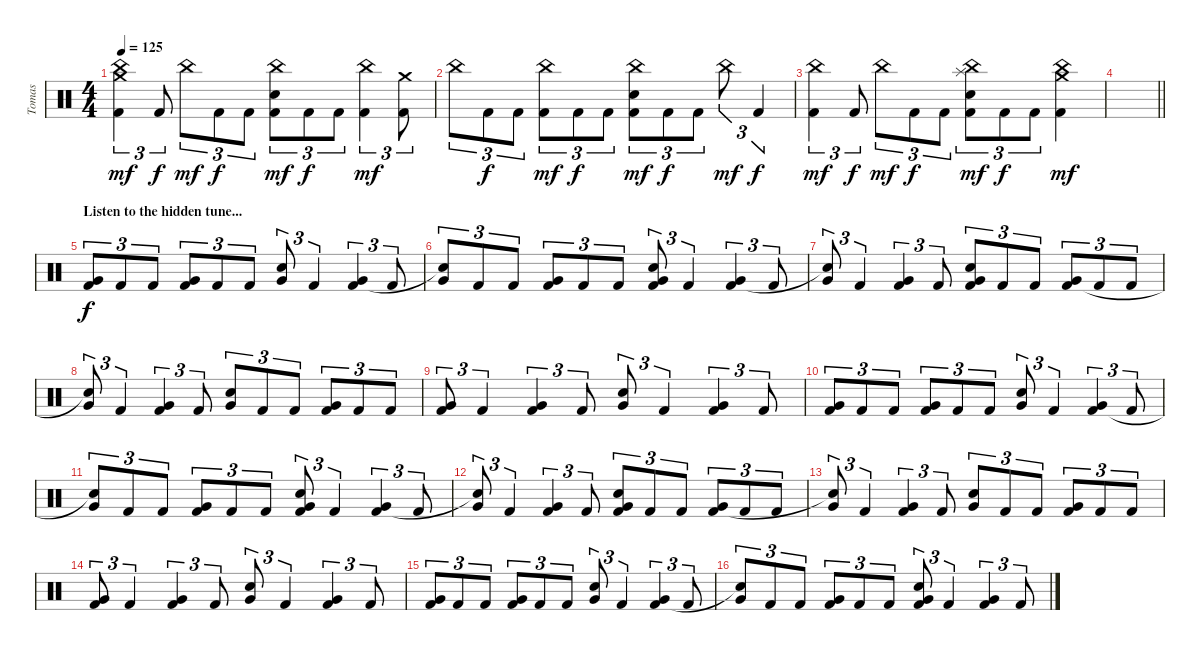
\track ("Tomas" "Tomas") {instrument percussion}
\staff {score}
\articulation defaults
\ts (4 4)
\tempo 125
\clef neutral
\ks c
("China (hit)" "Crash medium (hit)" "Kick (hit) 2").4{tu (3 2) dy mf} "Kick (hit) 2".8{tu (3 2) dy f} "China (hit)".8{tu (3 2) dy mf} "Kick (hit) 2".8{tu (3 2) dy f} "Kick (hit) 2".8{tu (3 2)} ("China (hit)" "Electric Snare (hit)" "Kick (hit) 2").8{tu (3 2) dy mf} "Kick (hit) 2".8{tu (3 2) dy f} "Kick (hit) 2".8{tu (3 2)} ("China (hit)" "Kick (hit) 2").4{tu (3 2) dy mf} ("Crash medium (hit)" "Kick (hit) 2").8{tu (3 2)} |
"China (hit)".8{tu (3 2)} "Kick (hit) 2".8{tu (3 2) dy f} "Kick (hit) 2".8{tu (3 2)} ("China (hit)" "Kick (hit) 2").8{tu (3 2) dy mf} "Kick (hit) 2".8{tu (3 2) dy f} "Kick (hit) 2".8{tu (3 2)} ("China (hit)" "Electric Snare (hit)" "Kick (hit) 2").8{tu (3 2) dy mf} "Kick (hit) 2".8{tu (3 2) dy f} "Kick (hit) 2".8{tu (3 2)} "China (hit)".8{tu (3 2) dy mf} "Kick (hit) 2".4{tu (3 2) dy f} |
("China (hit)" "Kick (hit) 2").4{tu (3 2) dy mf} "Kick (hit) 2".8{tu (3 2) dy f} "China (hit)".8{tu (3 2) dy mf} "Kick (hit) 2".8{tu (3 2) dy f} "Kick (hit) 2".8{tu (3 2)} ("China (hit)" "Splash (hit)" "Electric Snare (hit)" "Kick (hit) 2").8{tu (3 2) dy mf} "Kick (hit) 2".8{tu (3 2) dy f} "Kick (hit) 2".8{tu (3 2)} ("China (hit)" "Crash medium (hit)" "Kick (hit) 2").4{dy mf} |
\barLineRight lightlight
|
\section ("" "Listen to the hidden tune...")
("Very Low Tom (hit)" "Kick (hit) 2").8{tu (3 2) dy f} "Kick (hit) 2".8{tu (3 2)} "Kick (hit) 2".8{tu (3 2)} ("Very Low Tom (hit)" "Kick (hit) 2").8{tu (3 2)} "Kick (hit) 2".8{tu (3 2)} "Kick (hit) 2".8{tu (3 2)} ("Electric Snare (hit)" "Very Low Tom (hit)").8{tu (3 2)} "Kick (hit) 2".4{tu (3 2)} ("Very Low Tom (hit)" "Kick (hit) 2").4{tu (3 2)} "Kick (hit) 2".8{tu (3 2)} |
("Very Low Tom (hit)" "Snare (hit)"{t}).8{tu (3 2)} "Kick (hit) 2".8{tu (3 2)} "Kick (hit) 2".8{tu (3 2)} ("Very Low Tom (hit)" "Kick (hit) 2").8{tu (3 2)} "Kick (hit) 2".8{tu (3 2)} "Kick (hit) 2".8{tu (3 2)} ("Electric Snare (hit)" "Very Low Tom (hit)" "Kick (hit) 2").8{tu (3 2)} "Kick (hit) 2".4{tu (3 2)} ("Very Low Tom (hit)" "Kick (hit) 2").4{tu (3 2)} "Kick (hit) 2".8{tu (3 2)} |
("Very Low Tom (hit)" "Snare (hit)"{t}).8{tu (3 2)} "Kick (hit) 2".4{tu (3 2)} ("Very Low Tom (hit)" "Kick (hit) 2").4{tu (3 2)} "Kick (hit) 2".8{tu (3 2)} ("Electric Snare (hit)" "Very Low Tom (hit)" "Kick (hit) 2").8{tu (3 2)} "Kick (hit) 2".8{tu (3 2)} "Kick (hit) 2".8{tu (3 2)} ("Very Low Tom (hit)" "Kick (hit) 2").8{tu (3 2)} "Kick (hit) 2".8{tu (3 2)} "Kick (hit) 2".8{tu (3 2)} |
("Very Low Tom (hit)" "Snare (hit)"{t}).8{tu (3 2)} "Kick (hit) 2".4{tu (3 2)} ("Very Low Tom (hit)" "Kick (hit) 2").4{tu (3 2)} "Kick (hit) 2".8{tu (3 2)} ("Electric Snare (hit)" "Very Low Tom (hit)").8{tu (3 2)} "Kick (hit) 2".8{tu (3 2)} "Kick (hit) 2".8{tu (3 2)} ("Very Low Tom (hit)" "Kick (hit) 2").8{tu (3 2)} "Kick (hit) 2".8{tu (3 2)} "Kick (hit) 2".8{tu (3 2)} |
("Very Low Tom (hit)" "Kick (hit) 2").8{tu (3 2)} "Kick (hit) 2".4{tu (3 2)} ("Very Low Tom (hit)" "Kick (hit) 2").4{tu (3 2)} "Kick (hit) 2".8{tu (3 2)} ("Electric Snare (hit)" "Very Low Tom (hit)").8{tu (3 2)} "Kick (hit) 2".4{tu (3 2)} ("Very Low Tom (hit)" "Kick (hit) 2").4{tu (3 2)} "Kick (hit) 2".8{tu (3 2)} |
("Very Low Tom (hit)" "Kick (hit) 2").8{tu (3 2)} "Kick (hit) 2".8{tu (3 2)} "Kick (hit) 2".8{tu (3 2)} ("Very Low Tom (hit)" "Kick (hit) 2").8{tu (3 2)} "Kick (hit) 2".8{tu (3 2)} "Kick (hit) 2".8{tu (3 2)} ("Electric Snare (hit)" "Very Low Tom (hit)").8{tu (3 2)} "Kick (hit) 2".4{tu (3 2)} ("Very Low Tom (hit)" "Kick (hit) 2").4{tu (3 2)} "Kick (hit) 2".8{tu (3 2)} |
("Very Low Tom (hit)" "Snare (hit)"{t}).8{tu (3 2)} "Kick (hit) 2".8{tu (3 2)} "Kick (hit) 2".8{tu (3 2)} ("Very Low Tom (hit)" "Kick (hit) 2").8{tu (3 2)} "Kick (hit) 2".8{tu (3 2)} "Kick (hit) 2".8{tu (3 2)} ("Electric Snare (hit)" "Very Low Tom (hit)" "Kick (hit) 2").8{tu (3 2)} "Kick (hit) 2".4{tu (3 2)} ("Very Low Tom (hit)" "Kick (hit) 2").4{tu (3 2)} "Kick (hit) 2".8{tu (3 2)} |
("Very Low Tom (hit)" "Snare (hit)"{t}).8{tu (3 2)} "Kick (hit) 2".4{tu (3 2)} ("Very Low Tom (hit)" "Kick (hit) 2").4{tu (3 2)} "Kick (hit) 2".8{tu (3 2)} ("Electric Snare (hit)" "Very Low Tom (hit)" "Kick (hit) 2").8{tu (3 2)} "Kick (hit) 2".8{tu (3 2)} "Kick (hit) 2".8{tu (3 2)} ("Very Low Tom (hit)" "Kick (hit) 2").8{tu (3 2)} "Kick (hit) 2".8{tu (3 2)} "Kick (hit) 2".8{tu (3 2)} |
("Very Low Tom (hit)" "Snare (hit)"{t}).8{tu (3 2)} "Kick (hit) 2".4{tu (3 2)} ("Very Low Tom (hit)" "Kick (hit) 2").4{tu (3 2)} "Kick (hit) 2".8{tu (3 2)} ("Electric Snare (hit)" "Very Low Tom (hit)").8{tu (3 2)} "Kick (hit) 2".8{tu (3 2)} "Kick (hit) 2".8{tu (3 2)} ("Very Low Tom (hit)" "Kick (hit) 2").8{tu (3 2)} "Kick (hit) 2".8{tu (3 2)} "Kick (hit) 2".8{tu (3 2)} |
("Very Low Tom (hit)" "Kick (hit) 2").8{tu (3 2)} "Kick (hit) 2".4{tu (3 2)} ("Very Low Tom (hit)" "Kick (hit) 2").4{tu (3 2)} "Kick (hit) 2".8{tu (3 2)} ("Electric Snare (hit)" "Very Low Tom (hit)").8{tu (3 2)} "Kick (hit) 2".4{tu (3 2)} ("Very Low Tom (hit)" "Kick (hit) 2").4{tu (3 2)} "Kick (hit) 2".8{tu (3 2)} |
("Very Low Tom (hit)" "Kick (hit) 2").8{tu (3 2)} "Kick (hit) 2".8{tu (3 2)} "Kick (hit) 2".8{tu (3 2)} ("Very Low Tom (hit)" "Kick (hit) 2").8{tu (3 2)} "Kick (hit) 2".8{tu (3 2)} "Kick (hit) 2".8{tu (3 2)} ("Electric Snare (hit)" "Very Low Tom (hit)").8{tu (3 2)} "Kick (hit) 2".4{tu (3 2)} ("Very Low Tom (hit)" "Kick (hit) 2").4{tu (3 2)} "Kick (hit) 2".8{tu (3 2)} |
("Very Low Tom (hit)" "Snare (hit)"{t}).8{tu (3 2)} "Kick (hit) 2".8{tu (3 2)} "Kick (hit) 2".8{tu (3 2)} ("Very Low Tom (hit)" "Kick (hit) 2").8{tu (3 2)} "Kick (hit) 2".8{tu (3 2)} "Kick (hit) 2".8{tu (3 2)} ("Electric Snare (hit)" "Very Low Tom (hit)" "Kick (hit) 2").8{tu (3 2)} "Kick (hit) 2".4{tu (3 2)} ("Very Low Tom (hit)" "Kick (hit) 2").4{tu (3 2)} "Kick (hit) 2".8{tu (3 2)}
